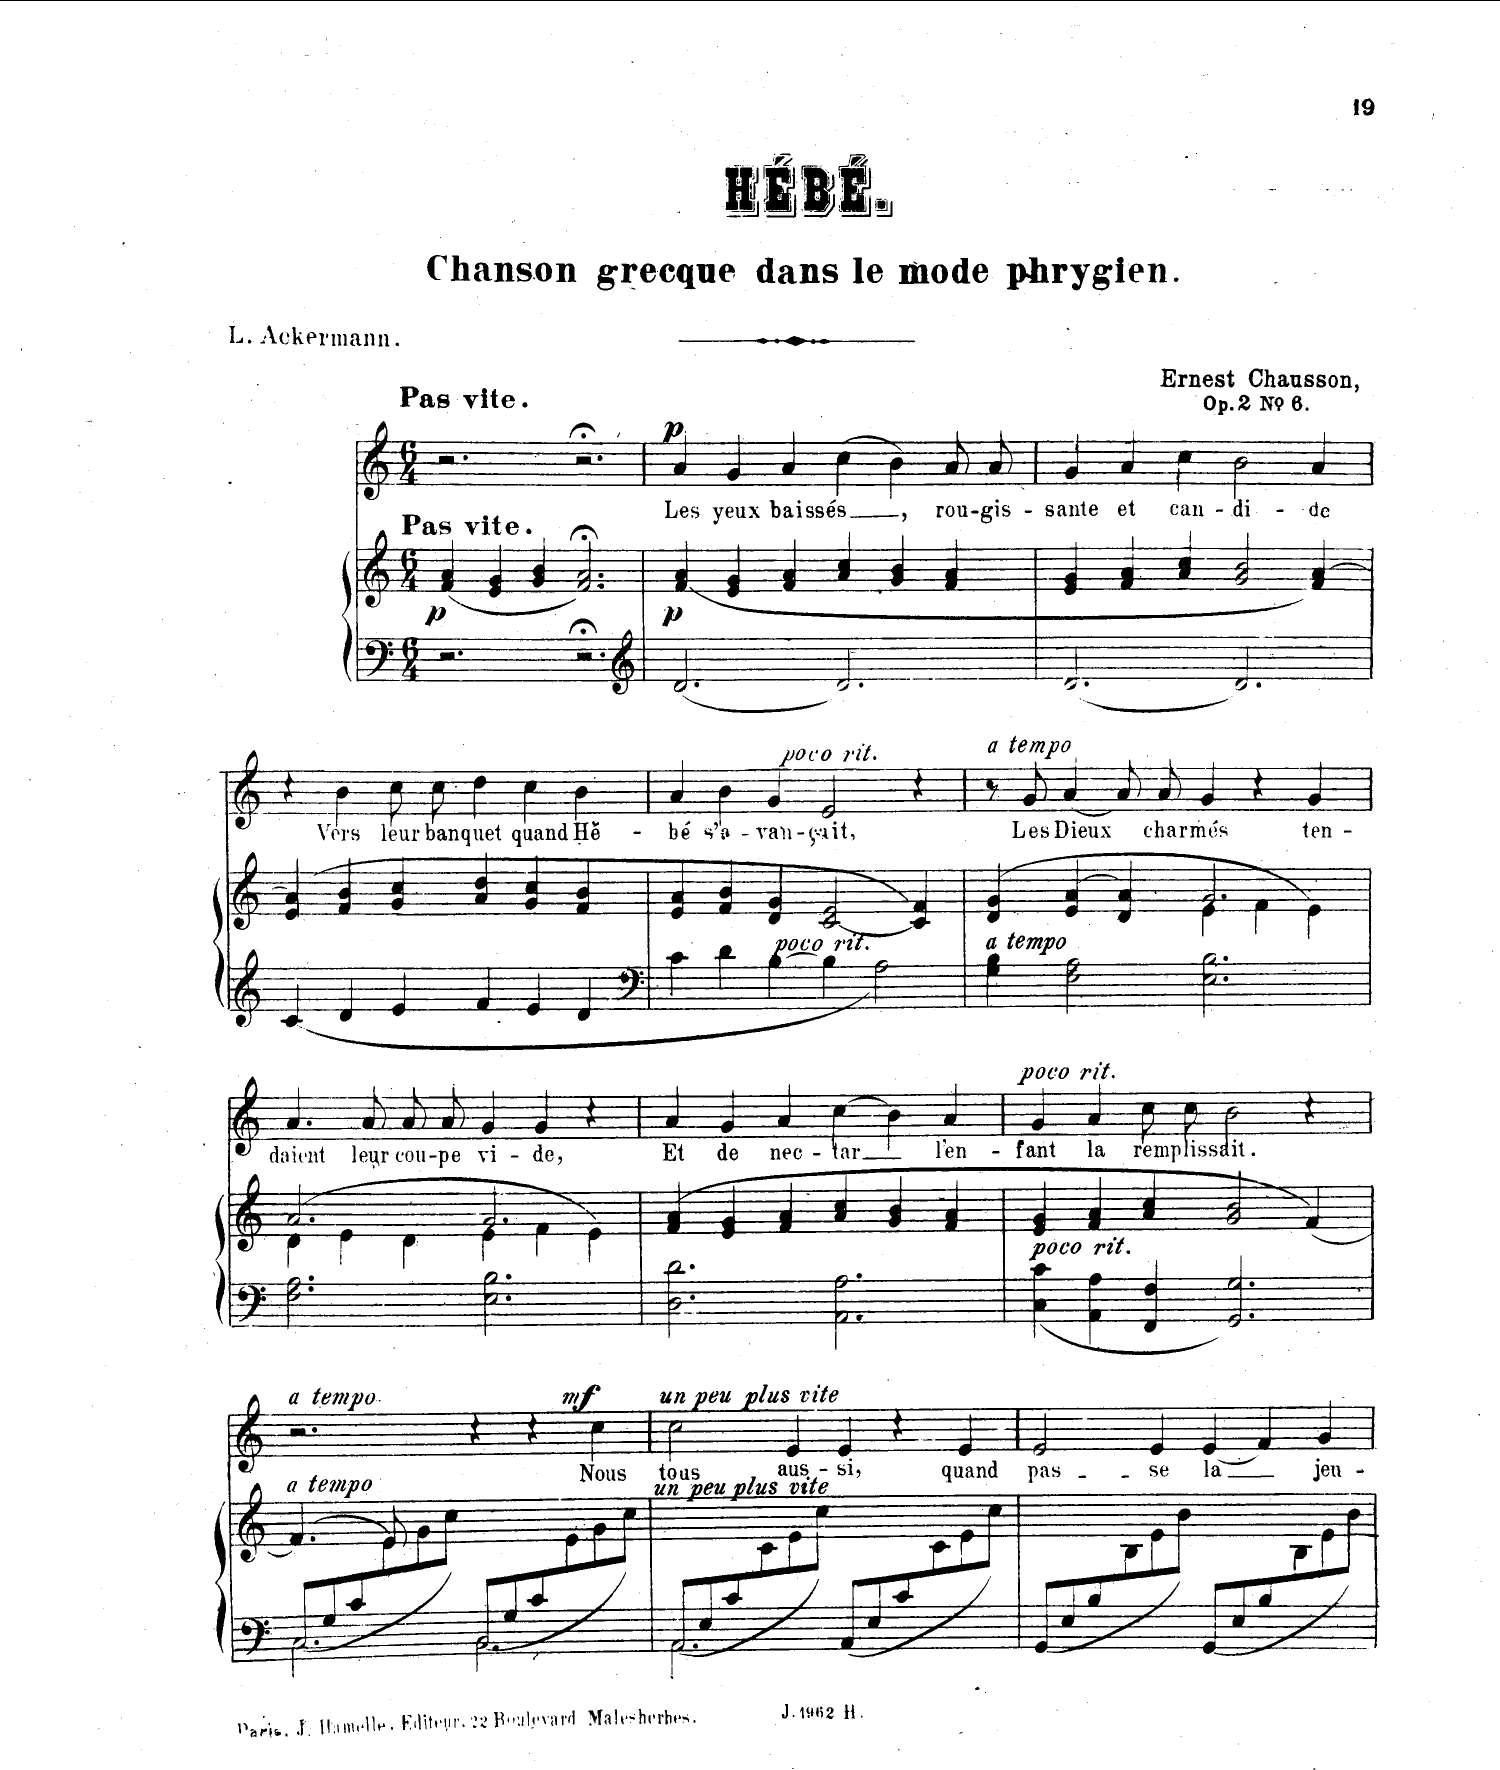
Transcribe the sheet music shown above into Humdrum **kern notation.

**kern	**kern	**dynam	**kern	**text	**dynam
*part2	*part2	*part2	*part1	*part1	*part1
*staff3	*staff2	*staff2/3	*staff1	*staff1	*staff1
*I"Piano	*	*	*I"Chant Voice	*	*
*I'Pno	*	*	*	*	*
*clefF4	*clefG2	*	*clefG2	*	*
*k[]	*k[]	*	*k[]	*	*
*M6/4	*M6/4	*	*M6/4	*	*
=1	=1	=1	=1	=1	=1
!	!	!	!LO:TX:a:B:t=Pas vite	!	!
!	!	!LO:DY:b	!	!	!
2.r	(4f/ 4a/	p	2.r	.	.
.	4e/ 4g/	.	.	.	.
.	4g/ 4b/	.	.	.	.
2.r;<	2.f/;< 2.a/;<)	.	2.r;<	.	.
=2	=2	=2	=2	=2	=2
*clefG2	*	*	*	*	*
!	!	!LO:DY:b	!	!	!LO:DY:a
[2.d/	(<4f/ 4a/	p	4a/	Les	p
.	4e/ 4g/	.	4g/	yeux	.
.	4f/ 4a/	.	4a/	bais-	.
2.d/]	4a/ 4cc/	.	(4cc\	-sés,	.
.	4g/ 4b/	.	4b\)	.	.
.	4f/ 4a/	.	8a/L	rou-	.
.	.	.	8a/J	-gis-	.
=3	=3	=3	=3	=3	=3
[2.d/	4e/ 4g/	.	4g/	-sante	.
.	4f/ 4a/	.	4a/	et	.
.	4a/ 4cc/	.	4cc\	can-	.
2.d/]	2g/ 2b/	.	2b\	-di-	.
.	4f/ [4a/)	.	4a/	-de	.
=4	=4	=4	=4	=4	=4
4c/	(4e/ 4a/]	.	4r	.	.
4d/	4f/ 4b/	.	4b\	Vers	.
4e/	4g/ 4cc/	.	8cc\L	leurs	.
.	.	.	8cc\J	ban-	.
4f/	4a/ 4dd/	.	4dd\	-quet	.
4e/	4g/ 4cc/	.	4cc\	quand	.
4d/	4f/ 4b/	.	4b\	Hé-	.
=5	=5	=5	=5	=5	=5
*clefF4	*	*	*	*	*
4c\	4e/ 4a/	.	4a/	-bé	.
!	!	!	!LO:TX:a:B:t=poco rit.	!	!
4d\	4f/ 4b/	.	4b/	s’a-	.
[4B\	4d/ 4g/	.	4g/	-van-	.
4B\]	[2c/ 2e/	.	2e/	-çait,	.
2A\	.	.	.	.	.
.	4c/] 4f/)	.	4r	.	.
=6	=6	=6	=6	=6	=6
*	*^	*	*	*	*
!	!	!	!	!LO:TX:a:B:t=a tempo	!	!
4G\ 4B\	(4g/	4d\	.	8r	.	.
.	.	.	.	8g/	Les	.
2F\ 2A\	[4a/	4e\	.	[4a/	Dieux	.
.	4a/]	4d\	.	8a/L]	.	.
.	.	.	.	8a/J	char-	.
2.E\ 2.B\	2.g/)	4e\	.	4g/	-més	.
.	.	4f\	.	4r	.	.
.	.	4e\	.	4g/	ten-	.
=7	=7	=7	=7	=7	=7	=7
2.F\ 2.A\	2.a/	(>4d\	.	4.a/	-- daient	.
.	.	4e\	.	.	.	.
.	.	.	.	8a/L	leur	.
.	.	4d\	.	8a/	cou-	.
.	.	.	.	8a/J	-pe	.
2.E\ 2.B\	2.g/	4e\	.	4g/	vi-	.
.	.	4f\	.	4g/	-de,	.
.	.	4e\)	.	4r	.	.
*	*v	*v	*	*	*	*
=8	=8	=8	=8	=8	=8
2.D\ 2.d\	(4f/ 4a/	.	4a/	Et	.
.	4e/ 4g/	.	4g/	de	.
.	4f/ 4a/	.	4a/	nec-	.
2.AA\ 2.A\	4a/ 4cc/	.	(4cc\	-tar	.
.	4g/ 4b/	.	4b\)	.	.
.	4f/ 4a/	.	4a/	l'en-	.
=9	=9	=9	=9	=9	=9
!	!	!	!LO:TX:a:B:t=poco rit.	!	!
4C\ 4c\	4e/ 4g/	.	4g/	-fant	.
4AA\ 4A\	4f/ 4a/	.	4a/	la	.
4FF/ 4F/	4a/ 4cc/	.	8cc\L	rem-	.
.	.	.	8cc\J	-plis-	.
2.GG/ 2.G/	2g/ 2b/	.	2b\	-sait.	.
.	[4f/)	.	4r	.	.
=10	=10	=10	=10	=10	=10
*^	*^	*	*	*	*
!	!	!	!	!	!LO:TX:a:B:t=a tempo	!	!
(<8C/L	2.C\	(>4.f/]	4.ryy	.	2.r	.	.
8G/	.	.	.	.	.	.	.
8c/	.	.	.	.	.	.	.
4.ryy	.	8e/)	8e\	.	.	.	.
.	.	1ryy	8g\	.	.	.	.
.	.	.	8cc\J)	.	.	.	.
(<8BB/L	2.BB\	.	4.ryy	.	2r	.	.
8G/	.	.	.	.	.	.	.
8c/	.	.	.	.	.	.	.
4.ryy	.	.	8e\	.	.	.	.
!	!	!	!	!	!	!	!LO:DY:a
.	.	.	8g\	.	4cc\	Nous	mf
.	.	.	8cc\J)	.	.	.	.
=11	=11	=11	=11	=11	=11	=11	=11
!	!	!	!	!	!LO:TX:a:B:t=un peu plus vite	!	!
(<8AA/L	2.AA\	1.ryy	4.ryy	.	2cc\	tous	.
8E/	.	.	.	.	.	.	.
8c/	.	.	.	.	.	.	.
4.ryy	.	.	8c\	.	.	.	.
.	.	.	8e\	.	4e/	aus-	.
.	.	.	8cc\J)	.	.	.	.
(<8AA/L	2.ryy	.	4.ryy	.	4e/	-si,	.
8G/	.	.	.	.	.	.	.
8c/	.	.	.	.	4r	.	.
4.ryy	.	.	8c\	.	.	.	.
.	.	.	8e\	.	4e/	quand	.
.	.	.	8cc\J)	.	.	.	.
*	*	*v	*v	*	*	*	*
=12	=12	=12	=12	=12	=12	=12
(<8GG/L	1.ryy	4.ryy	.	2e/	pas-	.
8E/	.	.	.	.	.	.
8B/	.	.	.	.	.	.
4.ryy	.	8B\	.	.	.	.
.	.	8e\	.	4e/	-se	.
.	.	8b\J)	.	.	.	.
(<8GG/L	.	4.ryy	.	(4e/	la	.
8E/	.	.	.	.	.	.
8B/	.	.	.	4f/)	.	.
4.ryy	.	8B\	.	.	.	.
.	.	8e\	.	4g/	jeu-	.
.	.	8b\J)	.	.	.	.
*v	*v	*	*	*	*	*
=	=	=	=	=	=
*-	*-	*-	*-	*-	*-
